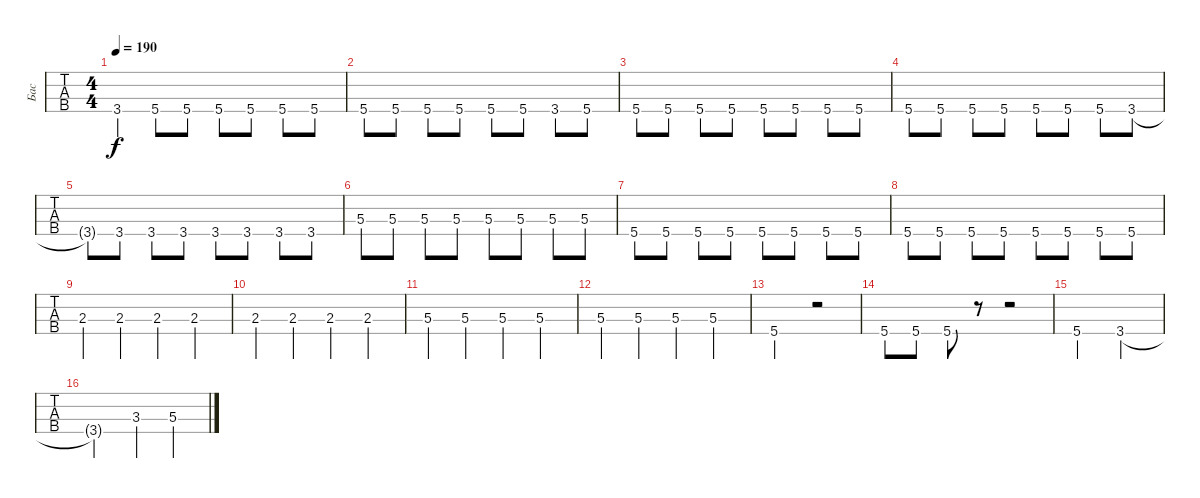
\track ("Бас" "Бас") {instrument electricbassfinger}
\staff {tabs}
\tuning (G2 D2 A1 E1) {hide}
\ts (4 4)
\tempo 190
\clef f4
\ks c
3.4{t}.4{dy f} 5.4.8 5.4.8 5.4.8 5.4.8 5.4.8 5.4.8 |
5.4.8 5.4.8 5.4.8 5.4.8 5.4.8 5.4.8 3.4.8 5.4.8 |
5.4.8 5.4.8 5.4.8 5.4.8 5.4.8 5.4.8 5.4.8 5.4.8 |
5.4.8 5.4.8 5.4.8 5.4.8 5.4.8 5.4.8 5.4.8 3.4.8 |
3.4{t}.8 3.4.8 3.4.8 3.4.8 3.4.8 3.4.8 3.4.8 3.4.8 |
5.3.8 5.3.8 5.3.8 5.3.8 5.3.8 5.3.8 5.3.8 5.3.8 |
5.4.8 5.4.8 5.4.8 5.4.8 5.4.8 5.4.8 5.4.8 5.4.8 |
5.4.8 5.4.8 5.4.8 5.4.8 5.4.8 5.4.8 5.4.8 5.4.8 |
2.3.4 2.3.4 2.3.4 2.3.4 |
2.3.4 2.3.4 2.3.4 2.3.4 |
5.3.4 5.3.4 5.3.4 5.3.4 |
5.3.4 5.3.4 5.3.4 5.3.4 |
5.4.2 r.2 |
5.4.8 5.4.8 5.4.8 r.8 r.2 |
5.4.2 3.4.2 |
3.4{t}.2 3.3.4 5.3.4
